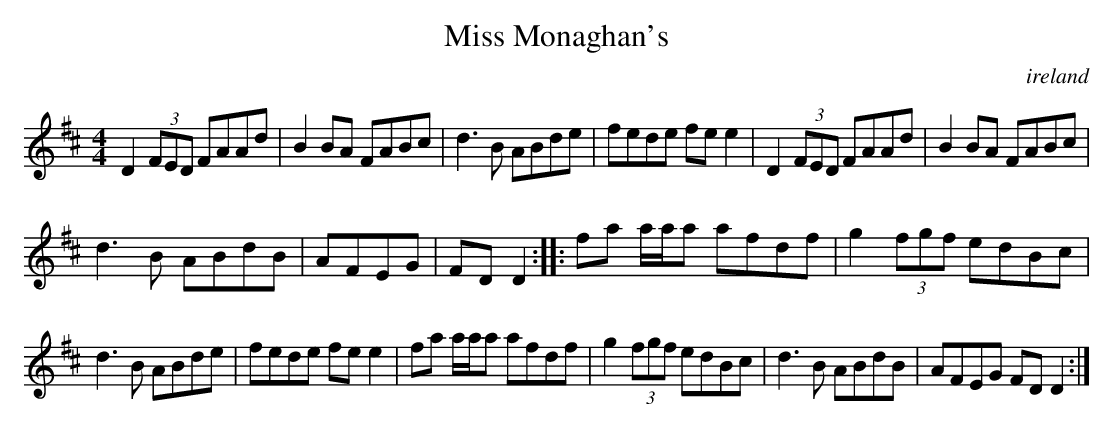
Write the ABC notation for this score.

X:1
T:Miss Monaghan's
O:ireland
M:4/4
K:D
D2 (3FED FAAd|B2BA FABc|d3B ABde|fede fee2|\
D2 (3FED FAAd|B2BA FABc|
d3B ABdB|AFEG|FD D2::\
fa a/a/a afdf|g2 (3fgf edBc|
d3B ABde|fede fee2|\
fa a/a/a afdf|g2 (3fgf edBc|d3B ABdB|AFEG FDD2:|
